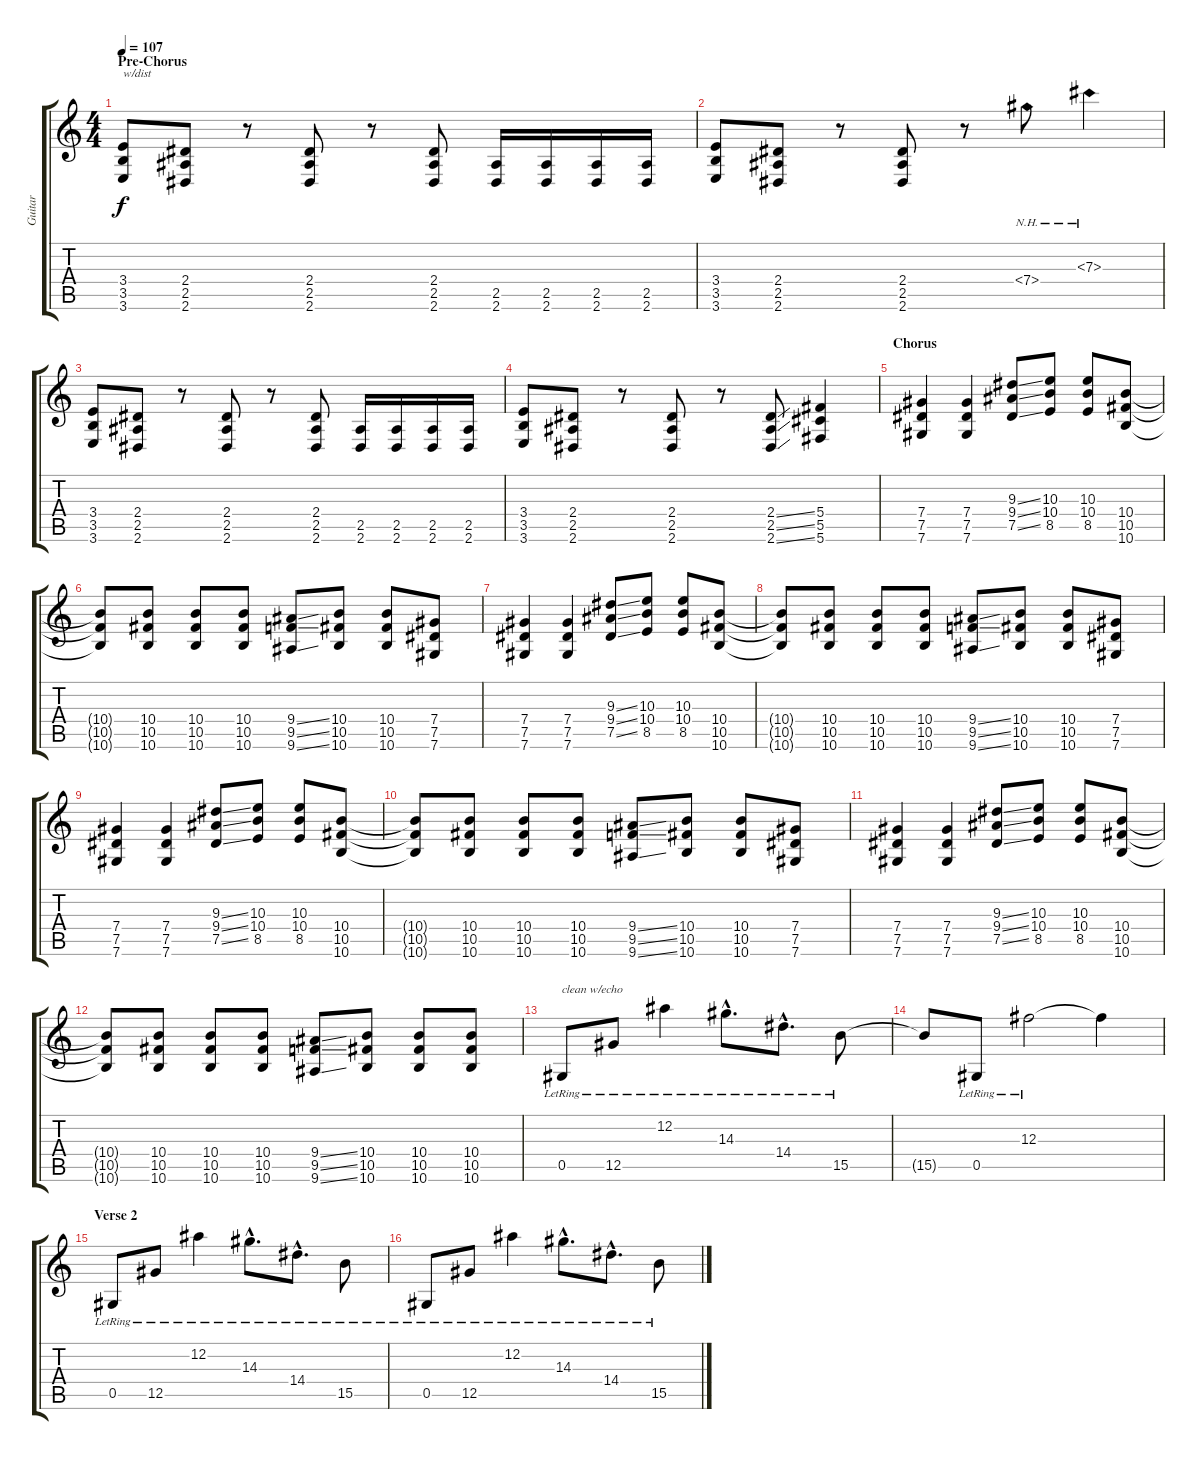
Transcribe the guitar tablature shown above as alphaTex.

\track ("Guitar" "Guitar") {instrument distortionguitar}
\staff {score tabs}
\tuning (Eb4 Bb3 Gb3 Db3 Ab2 Db2) {hide}
\ts (4 4)
\section ("" "Pre-Chorus")
\tempo 107
\clef g2
\ks c
(3.4 3.5 3.6).8{txt "w/dist" dy f volume 13 instrument distortionguitar} (2.4 2.5 2.6).8 r.8 (2.4 2.5 2.6).8 r.8 (2.4 2.5 2.6).8 (2.5 2.6).16 (2.5 2.6).16 (2.5 2.6).16 (2.5 2.6).16 |
(3.4 3.5 3.6).8 (2.4 2.5 2.6).8 r.8 (2.4 2.5 2.6).8 r.8 7.4{nh}.8 7.3{nh}.4 |
(3.4 3.5 3.6).8 (2.4 2.5 2.6).8 r.8 (2.4 2.5 2.6).8 r.8 (2.4 2.5 2.6).8 (2.5 2.6).16 (2.5 2.6).16 (2.5 2.6).16 (2.5 2.6).16 |
(3.4 3.5 3.6).8 (2.4 2.5 2.6).8 r.8 (2.4 2.5 2.6).8 r.8 (2.4{ss} 2.5{ss} 2.6{ss}).8 (5.4 5.5 5.6).4 |
\section ("" "Chorus")
(7.4 7.5 7.6).4 (7.4 7.5 7.6).4 (9.3{ss} 9.4{ss} 7.5{ss}).8 (10.3 10.4 8.5).8 (10.3 10.4 8.5).8 (10.4 10.5 10.6).8 |
(10.4{t} 10.5{t} 10.6{t}).8 (10.4 10.5 10.6).8 (10.4 10.5 10.6).8 (10.4 10.5 10.6).8 (9.4{ss} 9.5{ss} 9.6{ss}).8 (10.4 10.5 10.6).8 (10.4 10.5 10.6).8 (7.4 7.5 7.6).8 |
(7.4 7.5 7.6).4 (7.4 7.5 7.6).4 (9.3{ss} 9.4{ss} 7.5{ss}).8 (10.3 10.4 8.5).8 (10.3 10.4 8.5).8 (10.4 10.5 10.6).8 |
(10.4{t} 10.5{t} 10.6{t}).8 (10.4 10.5 10.6).8 (10.4 10.5 10.6).8 (10.4 10.5 10.6).8 (9.4{ss} 9.5{ss} 9.6{ss}).8 (10.4 10.5 10.6).8 (10.4 10.5 10.6).8 (7.4 7.5 7.6).8 |
(7.4 7.5 7.6).4 (7.4 7.5 7.6).4 (9.3{ss} 9.4{ss} 7.5{ss}).8 (10.3 10.4 8.5).8 (10.3 10.4 8.5).8 (10.4 10.5 10.6).8 |
(10.4{t} 10.5{t} 10.6{t}).8 (10.4 10.5 10.6).8 (10.4 10.5 10.6).8 (10.4 10.5 10.6).8 (9.4{ss} 9.5{ss} 9.6{ss}).8 (10.4 10.5 10.6).8 (10.4 10.5 10.6).8 (7.4 7.5 7.6).8 |
(7.4 7.5 7.6).4 (7.4 7.5 7.6).4 (9.3{ss} 9.4{ss} 7.5{ss}).8 (10.3 10.4 8.5).8 (10.3 10.4 8.5).8 (10.4 10.5 10.6).8 |
(10.4{t} 10.5{t} 10.6{t}).8 (10.4 10.5 10.6).8 (10.4 10.5 10.6).8 (10.4 10.5 10.6).8 (9.4{ss} 9.5{ss} 9.6{ss}).8 (10.4 10.5 10.6).8 (10.4 10.5 10.6).8 (10.4 10.5 10.6).8 |
0.5{lr}.8{txt "clean w/echo" volume 7 instrument electricguitarclean} 12.5{lr}.8 12.2{lr}.4 14.3{hac lr}.8{d} 14.4{hac lr}.8{d} 15.5{lr}.8 |
15.5{t}.8 0.5{lr}.8 12.3{lr}.2 12.3{t}.4 |
\section ("" "Verse 2")
0.5{lr}.8 12.5{lr}.8 12.2{lr}.4 14.3{hac lr}.8{d} 14.4{hac lr}.8{d} 15.5{lr}.8 |
0.5{lr}.8 12.5{lr}.8 12.2{lr}.4 14.3{hac lr}.8{d} 14.4{hac lr}.8{d} 15.5{lr}.8
